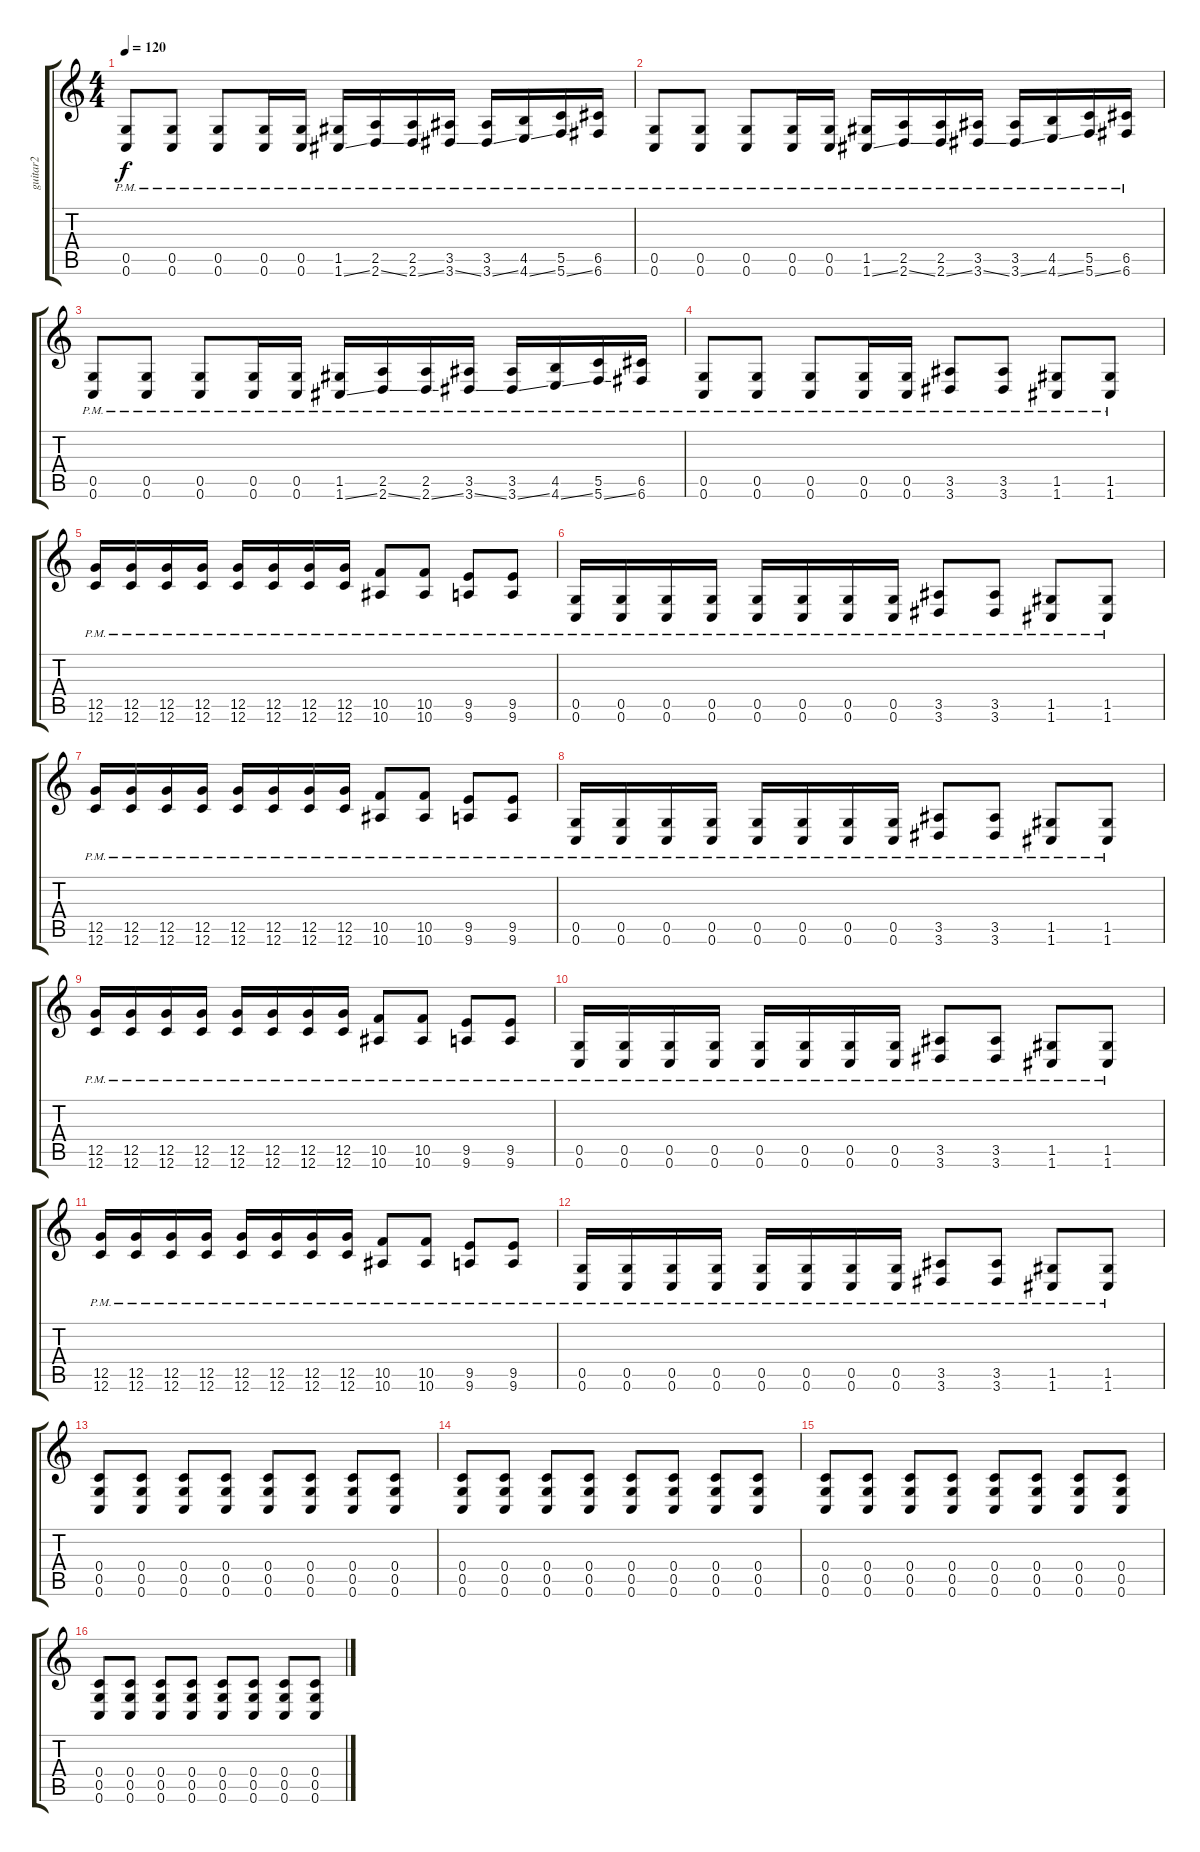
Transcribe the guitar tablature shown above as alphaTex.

\track ("guitar2" "guitar2") {instrument distortionguitar}
\staff {score tabs}
\tuning (D4 A3 F3 C3 G2 C2) {hide}
\ts (4 4)
\tempo 120
\clef g2
\ks c
(0.5{pm} 0.6).8{dy f} (0.5{pm} 0.6).8 (0.5{pm} 0.6).8 (0.5{pm} 0.6).16 (0.5{pm} 0.6).16 (1.5{pm} 1.6{ss}).16 (2.5{pm} 2.6{ss}).16 (2.5{pm} 2.6{ss}).16 (3.5{pm} 3.6{ss}).16 (3.5{pm} 3.6{ss}).16 (4.5{pm} 4.6{ss}).16 (5.5{pm} 5.6{ss}).16 (6.5{pm} 6.6).16 |
(0.5{pm} 0.6).8 (0.5{pm} 0.6).8 (0.5{pm} 0.6).8 (0.5{pm} 0.6).16 (0.5{pm} 0.6).16 (1.5{pm} 1.6{ss}).16 (2.5{pm} 2.6{ss}).16 (2.5{pm} 2.6{ss}).16 (3.5{pm} 3.6{ss}).16 (3.5{pm} 3.6{ss}).16 (4.5{pm} 4.6{ss}).16 (5.5{pm} 5.6{ss}).16 (6.5{pm} 6.6).16 |
(0.5{pm} 0.6).8 (0.5{pm} 0.6).8 (0.5{pm} 0.6).8 (0.5{pm} 0.6).16 (0.5{pm} 0.6).16 (1.5{pm} 1.6{ss}).16 (2.5{pm} 2.6{ss}).16 (2.5{pm} 2.6{ss}).16 (3.5{pm} 3.6{ss}).16 (3.5{pm} 3.6{ss}).16 (4.5{pm} 4.6{ss}).16 (5.5{pm} 5.6{ss}).16 (6.5{pm} 6.6).16 |
(0.5{pm} 0.6).8 (0.5{pm} 0.6).8 (0.5{pm} 0.6).8 (0.5{pm} 0.6).16 (0.5{pm} 0.6).16 (3.5{pm} 3.6).8 (3.5{pm} 3.6).8 (1.5{pm} 1.6).8 (1.5{pm} 1.6).8 |
(12.5{pm} 12.6).16 (12.5{pm} 12.6).16 (12.5{pm} 12.6).16 (12.5{pm} 12.6).16 (12.5{pm} 12.6).16 (12.5{pm} 12.6).16 (12.5{pm} 12.6).16 (12.5{pm} 12.6).16 (10.5{pm} 10.6).8 (10.5{pm} 10.6).8 (9.5{pm} 9.6).8 (9.5{pm} 9.6).8 |
(0.5{pm} 0.6).16 (0.5{pm} 0.6).16 (0.5{pm} 0.6).16 (0.5{pm} 0.6).16 (0.5{pm} 0.6).16 (0.5{pm} 0.6).16 (0.5{pm} 0.6).16 (0.5{pm} 0.6).16 (3.5{pm} 3.6).8 (3.5{pm} 3.6).8 (1.5{pm} 1.6).8 (1.5{pm} 1.6).8 |
(12.5{pm} 12.6).16 (12.5{pm} 12.6).16 (12.5{pm} 12.6).16 (12.5{pm} 12.6).16 (12.5{pm} 12.6).16 (12.5{pm} 12.6).16 (12.5{pm} 12.6).16 (12.5{pm} 12.6).16 (10.5{pm} 10.6).8 (10.5{pm} 10.6).8 (9.5{pm} 9.6).8 (9.5{pm} 9.6).8 |
(0.5{pm} 0.6).16 (0.5{pm} 0.6).16 (0.5{pm} 0.6).16 (0.5{pm} 0.6).16 (0.5{pm} 0.6).16 (0.5{pm} 0.6).16 (0.5{pm} 0.6).16 (0.5{pm} 0.6).16 (3.5{pm} 3.6).8 (3.5{pm} 3.6).8 (1.5{pm} 1.6).8 (1.5{pm} 1.6).8 |
(12.5{pm} 12.6).16 (12.5{pm} 12.6).16 (12.5{pm} 12.6).16 (12.5{pm} 12.6).16 (12.5{pm} 12.6).16 (12.5{pm} 12.6).16 (12.5{pm} 12.6).16 (12.5{pm} 12.6).16 (10.5{pm} 10.6).8 (10.5{pm} 10.6).8 (9.5{pm} 9.6).8 (9.5{pm} 9.6).8 |
(0.5{pm} 0.6).16 (0.5{pm} 0.6).16 (0.5{pm} 0.6).16 (0.5{pm} 0.6).16 (0.5{pm} 0.6).16 (0.5{pm} 0.6).16 (0.5{pm} 0.6).16 (0.5{pm} 0.6).16 (3.5{pm} 3.6).8 (3.5{pm} 3.6).8 (1.5{pm} 1.6).8 (1.5{pm} 1.6).8 |
(12.5{pm} 12.6).16 (12.5{pm} 12.6).16 (12.5{pm} 12.6).16 (12.5{pm} 12.6).16 (12.5{pm} 12.6).16 (12.5{pm} 12.6).16 (12.5{pm} 12.6).16 (12.5{pm} 12.6).16 (10.5{pm} 10.6).8 (10.5{pm} 10.6).8 (9.5{pm} 9.6).8 (9.5{pm} 9.6).8 |
(0.5{pm} 0.6).16 (0.5{pm} 0.6).16 (0.5{pm} 0.6).16 (0.5{pm} 0.6).16 (0.5{pm} 0.6).16 (0.5{pm} 0.6).16 (0.5{pm} 0.6).16 (0.5{pm} 0.6).16 (3.5{pm} 3.6).8 (3.5{pm} 3.6).8 (1.5{pm} 1.6).8 (1.5{pm} 1.6).8 |
(0.4 0.5 0.6).8 (0.4 0.5 0.6).8 (0.4 0.5 0.6).8 (0.4 0.5 0.6).8 (0.4 0.5 0.6).8 (0.4 0.5 0.6).8 (0.4 0.5 0.6).8 (0.4 0.5 0.6).8 |
(0.4 0.5 0.6).8 (0.4 0.5 0.6).8 (0.4 0.5 0.6).8 (0.4 0.5 0.6).8 (0.4 0.5 0.6).8 (0.4 0.5 0.6).8 (0.4 0.5 0.6).8 (0.4 0.5 0.6).8 |
(0.4 0.5 0.6).8 (0.4 0.5 0.6).8 (0.4 0.5 0.6).8 (0.4 0.5 0.6).8 (0.4 0.5 0.6).8 (0.4 0.5 0.6).8 (0.4 0.5 0.6).8 (0.4 0.5 0.6).8 |
(0.4 0.5 0.6).8 (0.4 0.5 0.6).8 (0.4 0.5 0.6).8 (0.4 0.5 0.6).8 (0.4 0.5 0.6).8 (0.4 0.5 0.6).8 (0.4 0.5 0.6).8 (0.4 0.5 0.6).8
